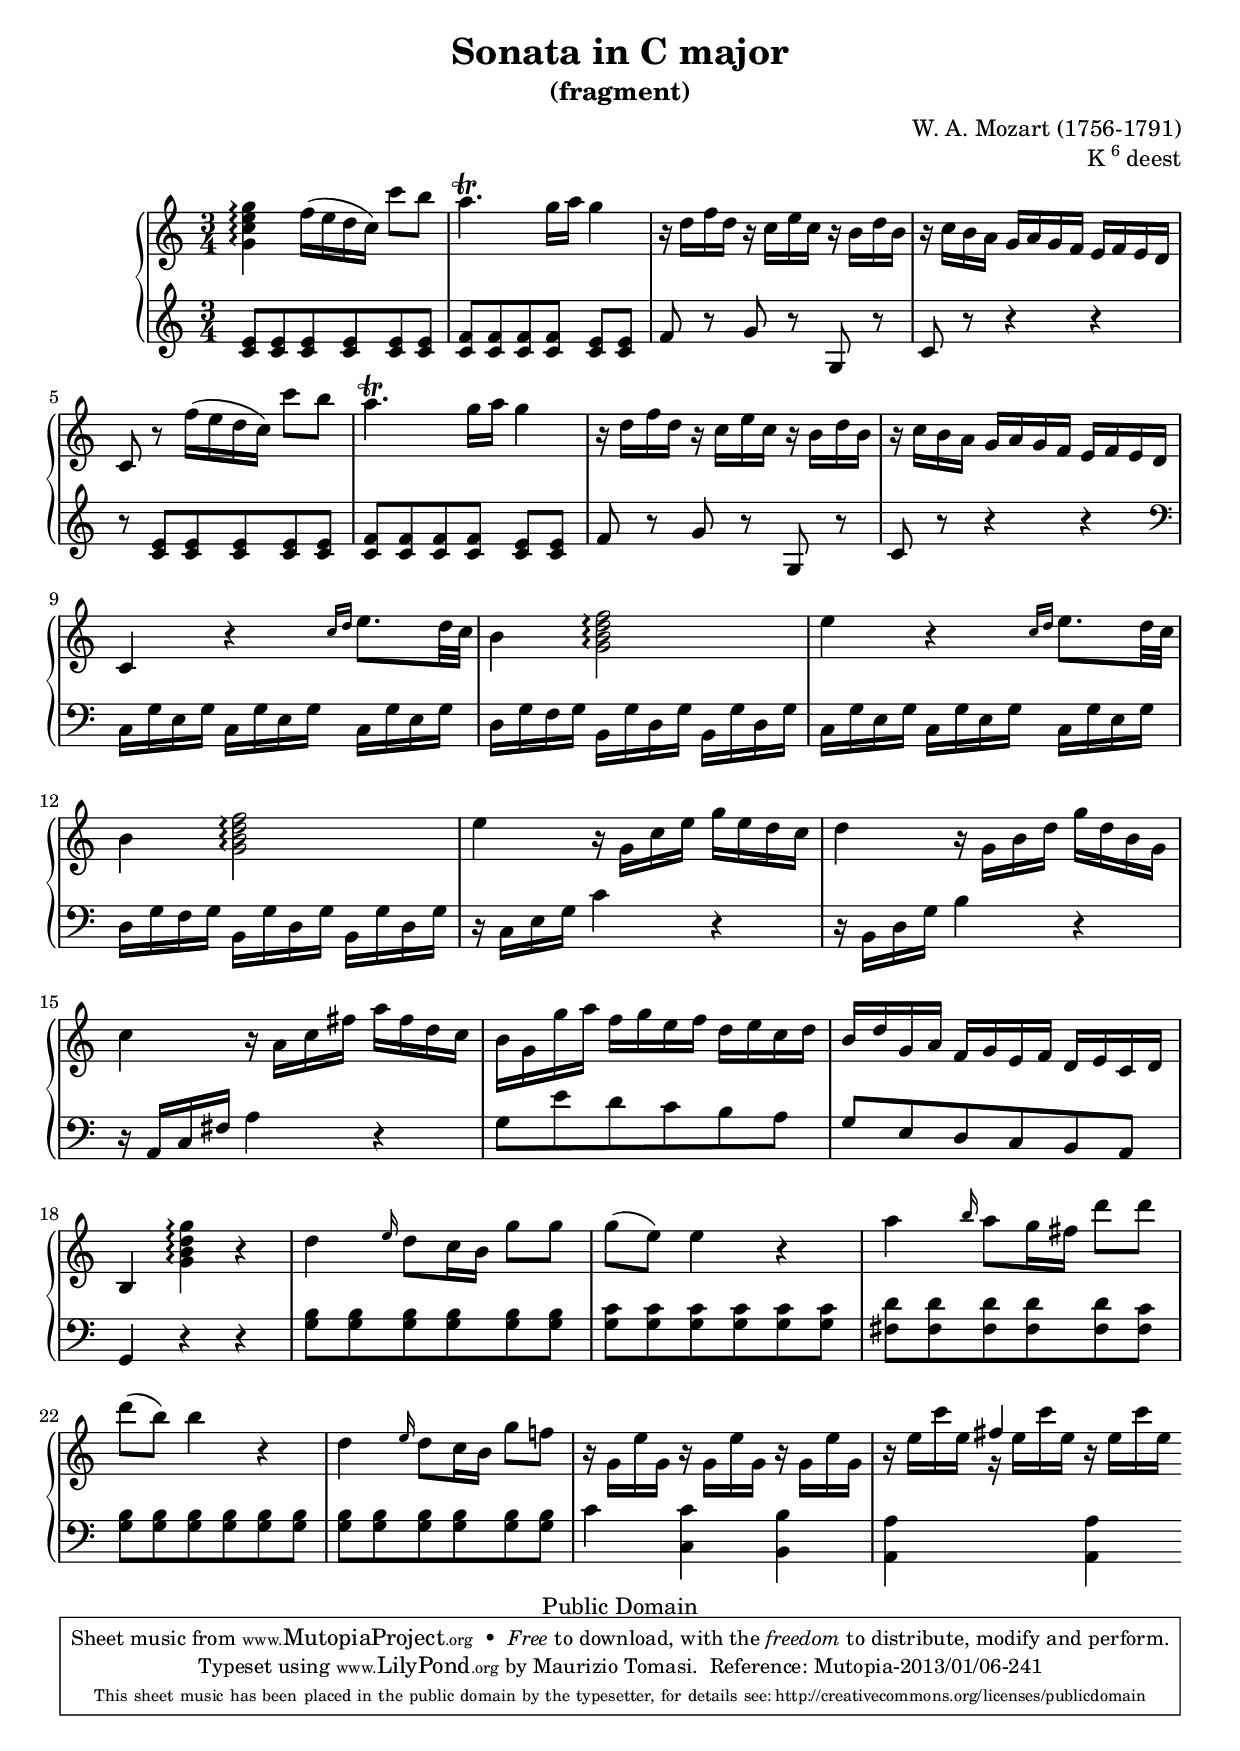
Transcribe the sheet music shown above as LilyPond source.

\version "2.16.1"

%#(set-global-staff-size 16)

\header {
    title = "Sonata in C major"
    subtitle = "(fragment)"
    composer = "W. A. Mozart (1756-1791)"
    opus = \markup {K \super 6 deest}
        
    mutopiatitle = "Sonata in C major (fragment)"
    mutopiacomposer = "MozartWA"
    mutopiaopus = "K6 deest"
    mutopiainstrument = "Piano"
    date = "1771?"
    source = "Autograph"
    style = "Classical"
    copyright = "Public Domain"
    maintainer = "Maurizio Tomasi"
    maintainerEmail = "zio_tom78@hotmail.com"

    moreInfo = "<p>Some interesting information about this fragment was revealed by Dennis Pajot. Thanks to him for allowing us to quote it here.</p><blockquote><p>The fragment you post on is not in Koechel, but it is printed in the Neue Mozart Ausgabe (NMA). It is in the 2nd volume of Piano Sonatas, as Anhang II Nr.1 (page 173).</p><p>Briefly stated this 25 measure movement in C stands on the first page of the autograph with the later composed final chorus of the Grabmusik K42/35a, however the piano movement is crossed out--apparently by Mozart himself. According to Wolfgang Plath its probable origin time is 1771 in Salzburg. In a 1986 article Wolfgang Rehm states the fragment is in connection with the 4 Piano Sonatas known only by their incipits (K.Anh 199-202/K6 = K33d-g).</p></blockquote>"

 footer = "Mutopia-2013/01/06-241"
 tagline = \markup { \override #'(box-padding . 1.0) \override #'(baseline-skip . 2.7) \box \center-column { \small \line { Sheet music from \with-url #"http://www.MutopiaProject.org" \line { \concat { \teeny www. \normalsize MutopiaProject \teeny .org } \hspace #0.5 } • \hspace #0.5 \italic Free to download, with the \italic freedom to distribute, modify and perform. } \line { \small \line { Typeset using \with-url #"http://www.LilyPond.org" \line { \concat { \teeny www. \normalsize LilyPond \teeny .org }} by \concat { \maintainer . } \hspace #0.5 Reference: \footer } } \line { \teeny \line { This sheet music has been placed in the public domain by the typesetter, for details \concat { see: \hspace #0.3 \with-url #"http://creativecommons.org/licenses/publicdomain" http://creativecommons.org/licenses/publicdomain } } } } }
}

rightHand =  \relative g' \context Voice = rightHand {
    <g c e g>4\arpeggio  f'16[( e d  c)]  c'8[ b]
    | a4.\trill  g16[ a] g4
    | r16  d[ f d] r  c[ e c] r  b[ d b]
    | r  c[ b a]  g[ a g f]  e[ f e d]
    | c8 r  f'16[( e d  c)]  c'8[ b]
    | a4.\trill  g16[ a] g4
    | r16  d[ f d] r  c[ e c] r  b[ d b]
    | r  c[ b a]  g[ a g f]  e[ f e d]
    | c4 r \grace {c'16[ d]} e8.[ d32 c]
    | b4 <g b d f>2\arpeggio
    | e'4 r \grace {c16[ d]} e8.[ d32 c]
    | b4 <g b d f>2\arpeggio
    | e'4 r16  g,[ c e]  g[ e d c]
    | d4 r16  g,[ b d]  g[ d b g]
    | c4 r16  a[ c fis]  a[ fis d c]
    |  b[ g g' a]  f[ g e f]  d[ e c d] % These are "f", not "fis"!
    |  b[ d g, a]  f[ g e f]  d[ e c d]
    | b4 <g' b d g>4\arpeggio r
    | d'4 \grace e16 d8[ c16 b]  g'8[ g]
    |  g[(  e)] e4 r
    | a4 \grace b16 a8[ g16 fis]  d'8[ d]
    |  d[(  b)] b4 r
    | d,4 \grace e16 d8[ c16 b]  g'8[ f!]
    | r16  g,[ e' g,] r  g[ e' g,] r  g[ e' g,]
    | r  e'[ c' e,] r  e[ c' e,] r  e[ c' e,] \bar ""
}


leftHand =  \relative c' \context Voice = leftHand {
    <c e>8[ <c e> <c e> <c e> <c e> <c e>]
    | <c f>[ <c f> <c f> <c f>] <c e>[ <c e>]
    | f r g r g, r
    | c r r4 r
    | r8 <c e>[ <c e> <c e> <c e> <c e>]
    | <c f>[ <c f> <c f> <c f>] <c e>[ <c e>]
    | f r g r g, r
    | c r r4 r \clef bass
    |  c,16[ g' e g]  c,[ g' e g]  c,[ g' e g]
    |  d[ g f g]  b,[ g' d g]  b,[ g' d g]
    |  c,[ g' e g]  c,[ g' e g]  c,[ g' e g]
    |  d[ g f g]  b,[ g' d g]  b,[ g' d g]
    | r  c,[ e g] c4 r
    | r16  b,[ d g] b4 r
    | r16  a,[ c fis] a4 r
    |  g8[ e' d c b a]
    |  g[ e d c b a]
    | g4 r r
    | <g' b>8[ <g b> <g b> <g b> <g b> <g b>]
    | <g c>[ <g c> <g c> <g c> <g c> <g c>]
    | <fis d'>[ <fis d'> <fis d'> <fis d'> <fis d'> <fis c'>]
    | <g b>[ <g b> <g b> <g b> <g b> <g b>]
    | <g b>[ <g b> <g b> <g b> <g b> <g b>]
    | c4 <c, c'> <b b'>
    | <a a'> \change Staff = "up" \stemUp fis''' \change Staff
      = "down" \stemNeutral <a,,, a'> \bar ""
}


\score {
    \context PianoStaff  <<
        \context Staff = "up" <<
	    \set Staff.midiInstrument = #"acoustic grand"
	    \time 3/4 \key c\major
	    \clef violin
	    
	    \rightHand
	>>

	\context Staff = "down" <<
	    \set Staff.midiInstrument = #"acoustic grand"

	    \time 3/4 \key c\major
	    \clef violin
	    
	    \leftHand
	>>
    >>

    
  \midi {
    \tempo 4 = 120
    }


    \layout { }
}
